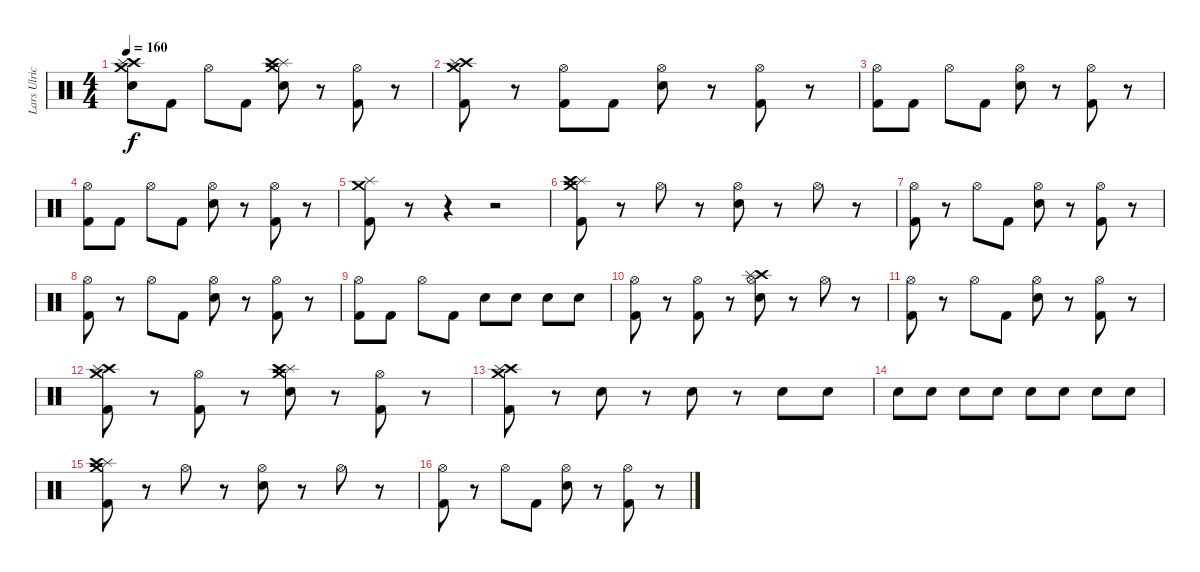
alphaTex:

\track ("Lars Ulrich" "Lars Ulric") {instrument percussion}
\staff {score}
\articulation defaults
\ts (4 4)
\tempo 160
\clef neutral
\ks c
("Crash medium (hit)" "Crash high (hit)" "Splash (hit)" "Snare (hit) 2").8{dy f} "Kick (hit) 2".8 "Hi-Hat (open)".8 "Kick (hit) 2".8 ("Crash medium (hit)" "Splash (hit)" "Crash high (hit)" "Snare (hit) 2").8 r.8 ("Hi-Hat (open)" "Kick (hit) 2").8 r.8 |
("Crash high (hit)" "Splash (hit)" "Crash medium (hit)" "Kick (hit) 2").8 r.8 ("Hi-Hat (open)" "Kick (hit) 2").8 "Kick (hit) 2".8 ("Hi-Hat (open)" "Snare (hit) 2").8 r.8 ("Hi-Hat (open)" "Kick (hit) 2").8 r.8 |
("Hi-Hat (open)" "Kick (hit) 2").8 "Kick (hit) 2".8 "Hi-Hat (open)".8 "Kick (hit) 2".8 ("Hi-Hat (open)" "Snare (hit) 2").8 r.8 ("Hi-Hat (open)" "Kick (hit) 2").8 r.8 |
("Hi-Hat (open)" "Kick (hit) 2").8 "Kick (hit) 2".8 "Hi-Hat (open)".8 "Kick (hit) 2".8 ("Hi-Hat (open)" "Snare (hit) 2").8 r.8 ("Hi-Hat (open)" "Kick (hit) 2").8 r.8 |
("Kick (hit) 2" "Splash (hit)" "Crash medium (hit)").8 r.8 r.4 r.2 |
("Splash (hit)" "Crash medium (hit)" "Crash high (hit)" "Kick (hit) 2").8 r.8 "Hi-Hat (open)".8 r.8 ("Hi-Hat (open)" "Snare (hit) 2").8 r.8 "Hi-Hat (open)".8 r.8 |
("Hi-Hat (open)" "Kick (hit) 2").8 r.8 "Hi-Hat (open)".8 "Kick (hit) 2".8 ("Hi-Hat (open)" "Snare (hit) 2").8 r.8 ("Hi-Hat (open)" "Kick (hit) 2").8 r.8 |
("Hi-Hat (open)" "Kick (hit) 2").8 r.8 "Hi-Hat (open)".8 "Kick (hit) 2".8 ("Hi-Hat (open)" "Snare (hit) 2").8 r.8 ("Hi-Hat (open)" "Kick (hit) 2").8 r.8 |
("Hi-Hat (open)" "Kick (hit) 2").8 "Kick (hit) 2".8 "Hi-Hat (open)".8 "Kick (hit) 2".8 "Snare (hit) 2".8 "Snare (hit) 2".8 "Snare (hit) 2".8 "Snare (hit) 2".8 |
("Hi-Hat (open)" "Kick (hit) 2").8 r.8 ("Hi-Hat (open)" "Kick (hit) 2").8 r.8 ("Crash high (hit)" "Splash (hit)" "Hi-Hat (open)" "Snare (hit) 2").8 r.8 "Hi-Hat (open)".8 r.8 |
("Hi-Hat (open)" "Kick (hit) 2").8 r.8 "Hi-Hat (open)".8 "Kick (hit) 2".8 ("Hi-Hat (open)" "Snare (hit) 2").8 r.8 ("Hi-Hat (open)" "Kick (hit) 2").8 r.8 |
("Crash medium (hit)" "Crash high (hit)" "Splash (hit)" "Kick (hit) 2").8 r.8 ("Kick (hit) 2" "Hi-Hat (open)").8 r.8 ("Crash medium (hit)" "Splash (hit)" "Crash high (hit)" "Snare (hit) 2").8 r.8 ("Kick (hit) 2" "Hi-Hat (open)").8 r.8 |
("Crash high (hit)" "Splash (hit)" "Crash medium (hit)" "Kick (hit) 2").8 r.8 "Snare (hit) 2".8 r.8 "Snare (hit) 2".8 r.8 "Snare (hit) 2".8 "Snare (hit) 2".8 |
"Snare (hit) 2".8 "Snare (hit) 2".8 "Snare (hit) 2".8 "Snare (hit) 2".8 "Snare (hit) 2".8 "Snare (hit) 2".8 "Snare (hit) 2".8 "Snare (hit) 2".8 |
("Splash (hit)" "Crash medium (hit)" "Crash high (hit)" "Kick (hit) 2").8 r.8 "Hi-Hat (open)".8 r.8 ("Hi-Hat (open)" "Snare (hit) 2").8 r.8 "Hi-Hat (open)".8 r.8 |
("Hi-Hat (open)" "Kick (hit) 2").8 r.8 "Hi-Hat (open)".8 "Kick (hit) 2".8 ("Hi-Hat (open)" "Snare (hit) 2").8 r.8 ("Hi-Hat (open)" "Kick (hit) 2").8 r.8
